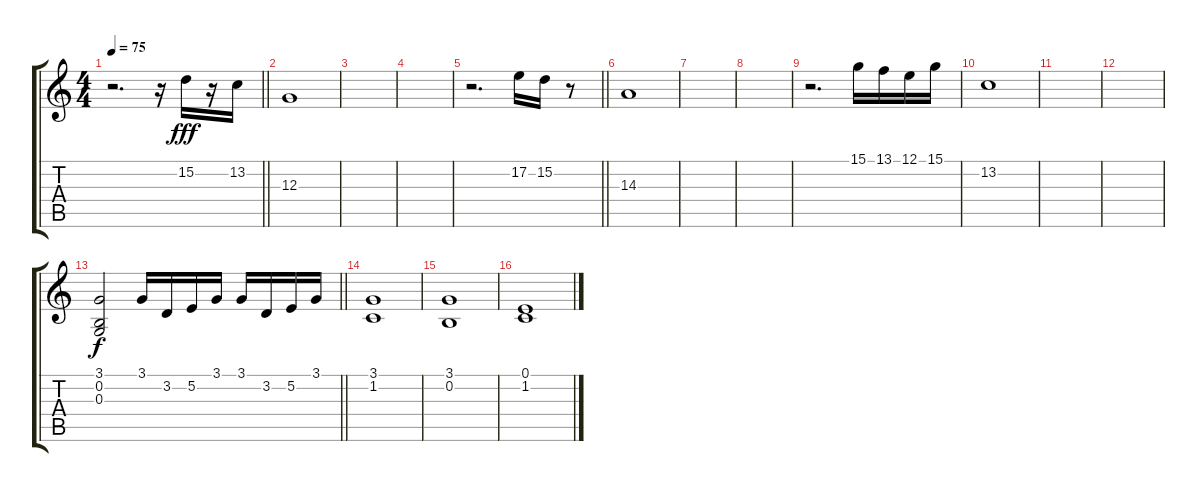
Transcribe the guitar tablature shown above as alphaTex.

\track "" {instrument acousticgrandpiano}
\staff {score tabs}
\tuning (E4 B3 G3 D3 A2 E2) {hide}
\ts (4 4)
\tempo 75
\clef g2
\barLineRight lightlight
\ks c
r.2{d dy fff} r.16 15.2.16 r.16 13.2.16 |
12.3.1 |
|
|
\barLineRight lightlight
r.2{d} 17.2.16 15.2.16 r.8 |
14.3.1 |
|
|
r.2{d} 15.1.16 13.1.16 12.1.16 15.1.16 |
13.2.1 |
|
|
\barLineRight lightlight
(3.1 0.2 0.3).2{dy f} 3.1.16 3.2.16 5.2.16 3.1.16 3.1.16 3.2.16 5.2.16 3.1.16 |
\section ("" "")
(3.1 1.2).1 |
(3.1 0.2).1 |
(0.1 1.2).1
